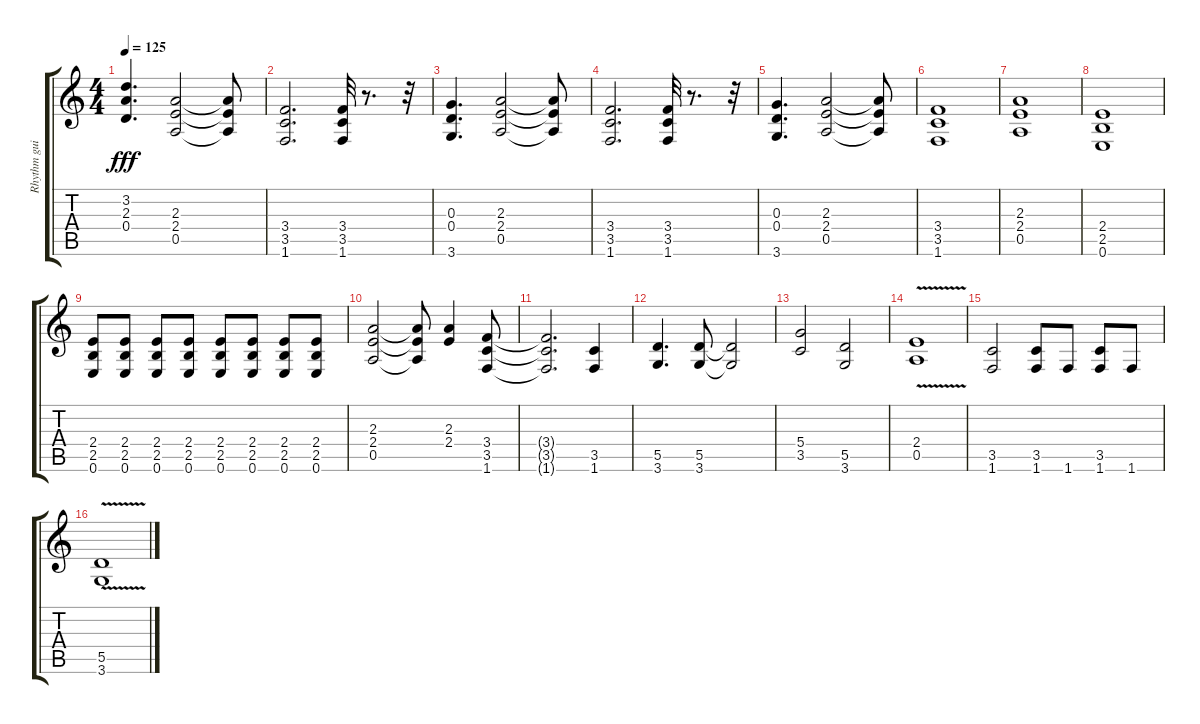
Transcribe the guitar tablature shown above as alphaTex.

\track ("Rhythm guitar" "Rhythm gui") {instrument distortionguitar}
\staff {score tabs}
\tuning (E4 B3 G3 D3 A2 E2) {hide}
\ts (4 4)
\tempo 125
\clef g2
\ks c
(3.2 2.3 0.4).4{d dy fff} (2.3 2.4 0.5).2 (2.3{t} 2.4{t} 0.5{t}).8 |
(3.4 3.5 1.6).2{d} (3.4 3.5 1.6).32 r.8{d} r.32 |
(0.3 0.4 3.6).4{d} (2.3 2.4 0.5).2 (2.3{t} 2.4{t} 0.5{t}).8 |
(3.4 3.5 1.6).2{d} (3.4 3.5 1.6).32 r.8{d} r.32 |
(0.3 0.4 3.6).4{d} (2.3 2.4 0.5).2 (2.3{t} 2.4{t} 0.5{t}).8 |
(3.4 3.5 1.6).1 |
(2.3 2.4 0.5).1 |
(2.4 2.5 0.6).1 |
(2.4 2.5 0.6).8 (2.4 2.5 0.6).8 (2.4 2.5 0.6).8 (2.4 2.5 0.6).8 (2.4 2.5 0.6).8 (2.4 2.5 0.6).8 (2.4 2.5 0.6).8 (2.4 2.5 0.6).8 |
(2.3 2.4 0.5).2 (2.3{t} 2.4{t} 0.5{t}).8 (2.3 2.4).4 (3.4 3.5 1.6).8 |
(3.4{t} 3.5{t} 1.6{t}).2{d} (3.5 1.6).4 |
(5.5 3.6).4{d} (5.5 3.6).8 (5.5{t} 3.6{t}).2 |
(5.4 3.5).2 (5.5 3.6).2 |
(2.4{v} 0.5).1 |
(3.5 1.6).2 (3.5 1.6).8 1.6.8 (3.5 1.6).8 1.6.8 |
(5.5 3.6{v}).1
